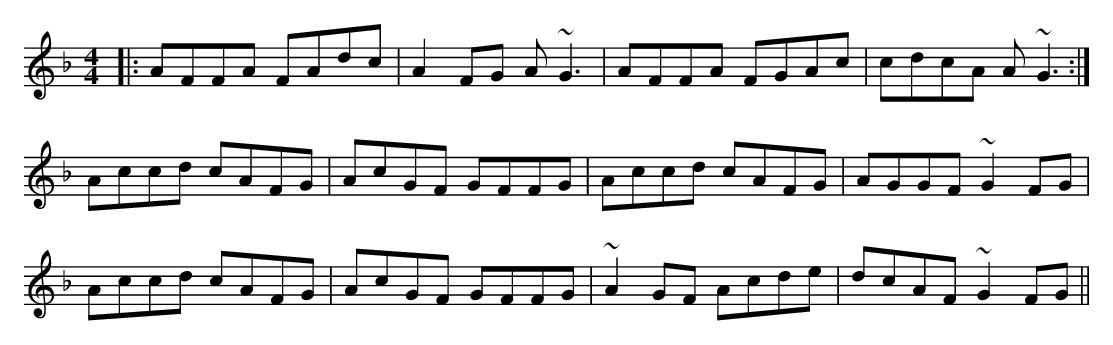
X:1
M:4/4
K:F
|:AFFA FAdc|A2FG A~G3|AFFA FGAc|cdcA A~G3:|
Accd cAFG|AcGF GFFG|Accd cAFG|AGGF ~G2FG|
Accd cAFG|AcGF GFFG|~A2GF Acde|dcAF ~G2FG||
